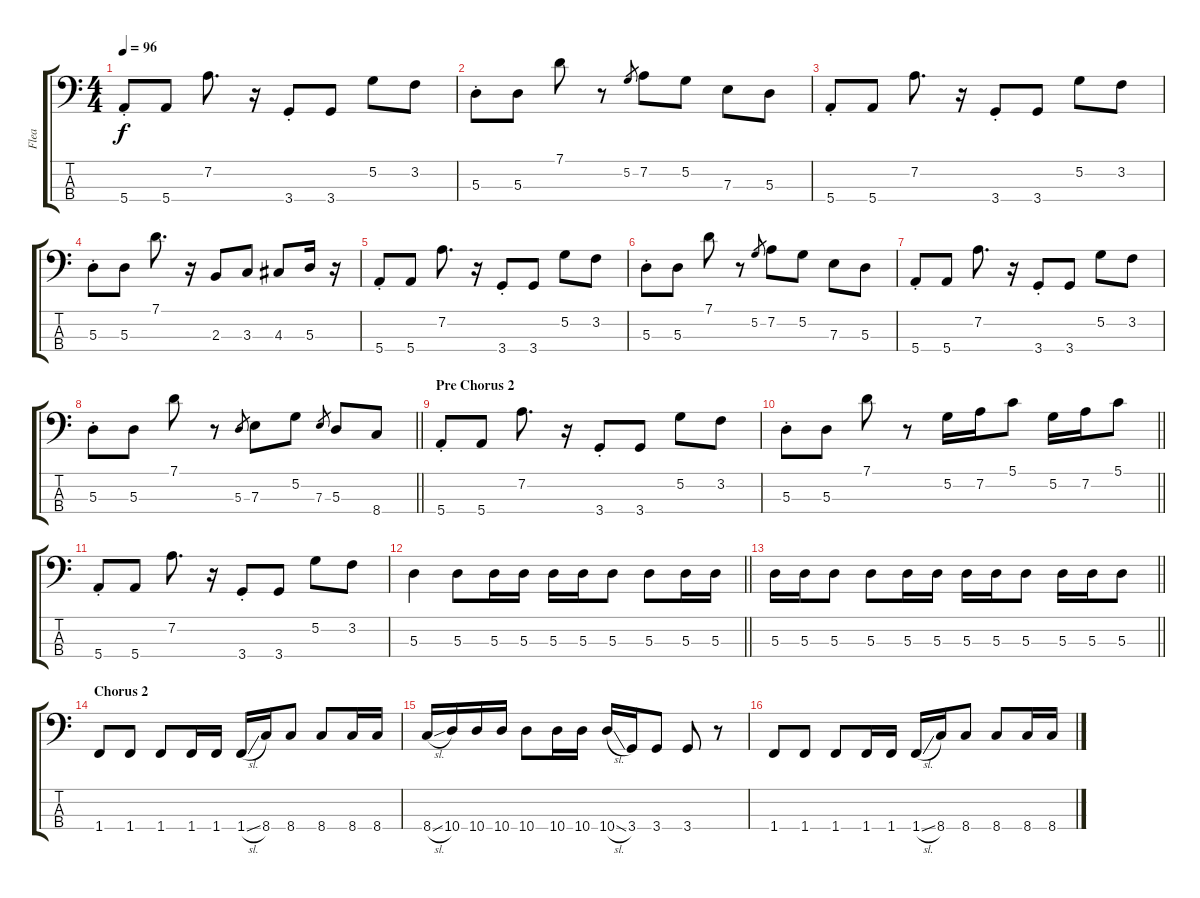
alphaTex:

\track ("Flea" "Flea") {instrument electricbassfinger}
\staff {score tabs}
\tuning (G2 D2 A1 E1) {hide}
\ts (4 4)
\tempo 96
\clef f4
\ks c
5.4{st}.8{dy f} 5.4.8 7.2.8{d} r.16 3.4{st}.8 3.4.8 5.2.8 3.2.8 |
5.3{st}.8 5.3.8 7.1.8 r.8 5.2.8{gr} 7.2.8 5.2.8 7.3.8 5.3.8 |
5.4{st}.8 5.4.8 7.2.8{d} r.16 3.4{st}.8 3.4.8 5.2.8 3.2.8 |
5.3{st}.8 5.3.8 7.1.8{d} r.16 2.3.8 3.3.8 4.3.8 5.3.16 r.16 |
5.4{st}.8 5.4.8 7.2.8{d} r.16 3.4{st}.8 3.4.8 5.2.8 3.2.8 |
5.3{st}.8 5.3.8 7.1.8 r.8 5.2.8{gr} 7.2.8 5.2.8 7.3.8 5.3.8 |
5.4{st}.8 5.4.8 7.2.8{d} r.16 3.4{st}.8 3.4.8 5.2.8 3.2.8 |
\barLineRight lightlight
5.3{st}.8 5.3.8 7.1.8 r.8 5.3.8{gr} 7.3.8 5.2.8 7.3.8{gr} 5.3.8 8.4.8 |
\section ("" "Pre Chorus 2")
5.4{st}.8 5.4.8 7.2.8{d} r.16 3.4{st}.8 3.4.8 5.2.8 3.2.8 |
\barLineRight lightlight
5.3{st}.8 5.3.8 7.1.8 r.8 5.2.16 7.2.16 5.1.8 5.2.16 7.2.16 5.1.8 |
5.4{st}.8 5.4.8 7.2.8{d} r.16 3.4{st}.8 3.4.8 5.2.8 3.2.8 |
\barLineRight lightlight
5.3.4 5.3.8 5.3.16 5.3.16 5.3.16 5.3.16 5.3.8 5.3.8 5.3.16 5.3.16 |
\barLineRight lightlight
5.3.16 5.3.16 5.3.8 5.3.8 5.3.16 5.3.16 5.3.16 5.3.16 5.3.8 5.3.16 5.3.16 5.3.8 |
\section ("" "Chorus 2")
1.4.8 1.4.8 1.4.8 1.4.16 1.4.16 1.4{sl}.16 8.4.16 8.4.8 8.4.8 8.4.16 8.4.16 |
8.4{sl}.16 10.4.16 10.4.16 10.4.16 10.4.8 10.4.16 10.4.16 10.4{sl}.16 3.4.16 3.4.8 3.4.8 r.8 |
1.4.8 1.4.8 1.4.8 1.4.16 1.4.16 1.4{sl}.16 8.4.16 8.4.8 8.4.8 8.4.16 8.4.16
